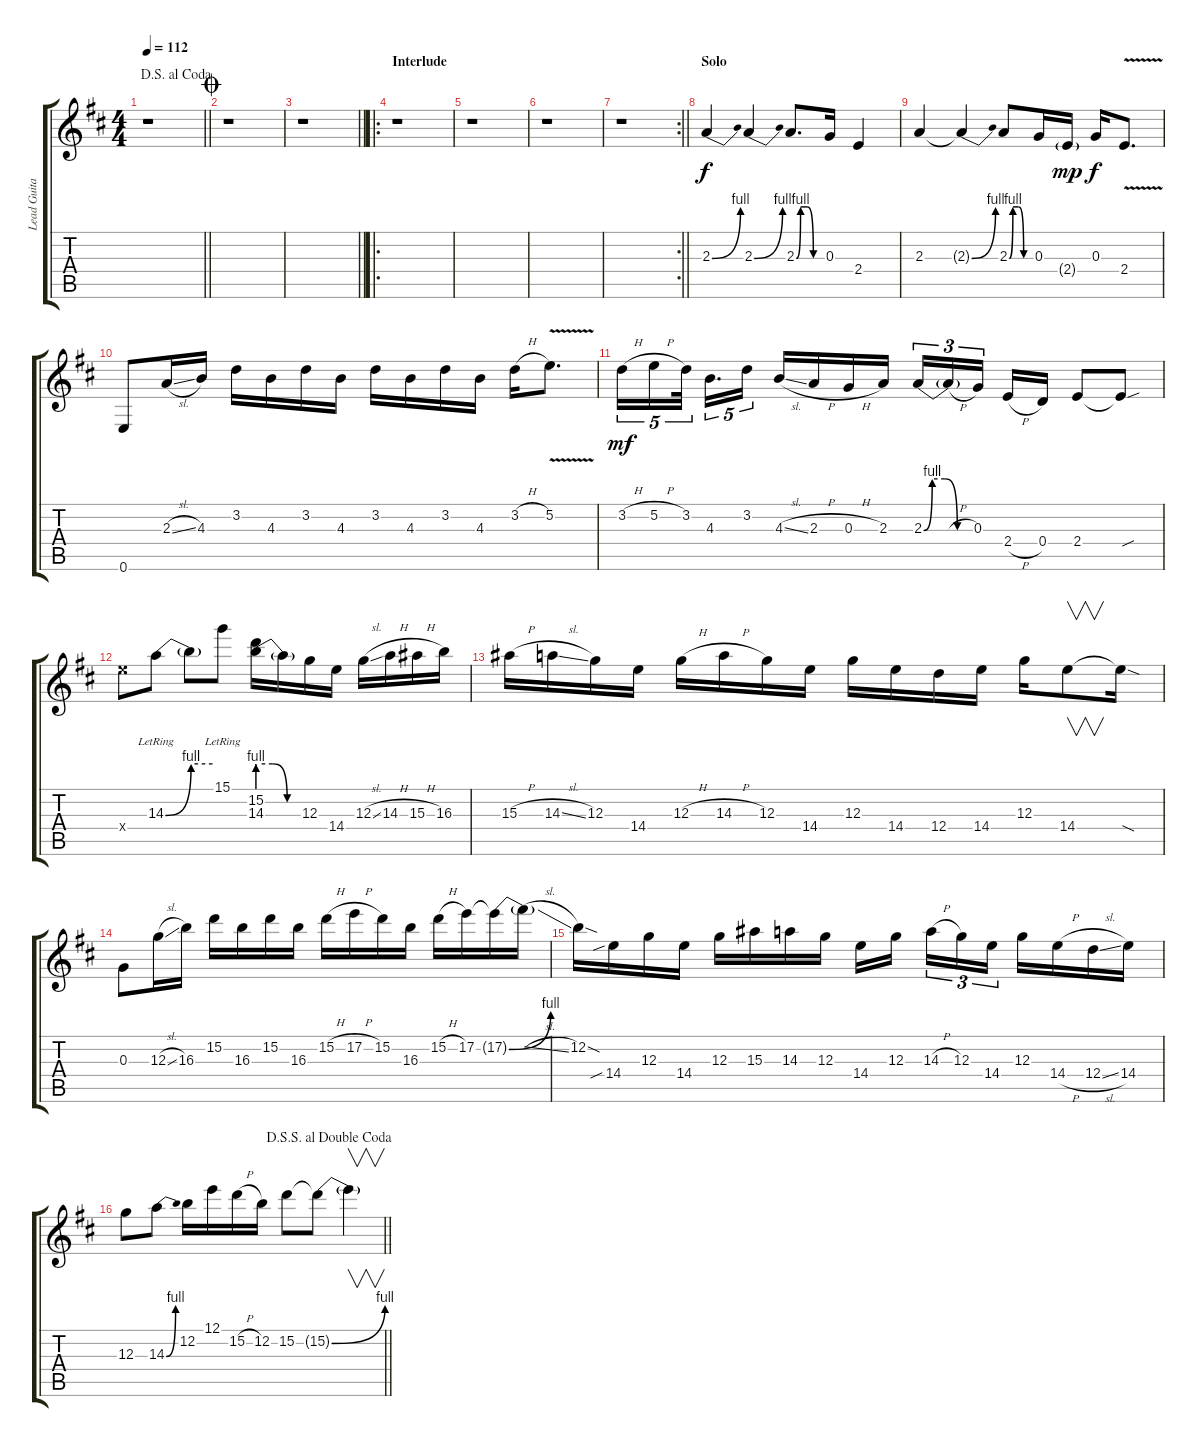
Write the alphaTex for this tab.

\track ("Lead Guitar" "Lead Guita") {instrument overdrivenguitar}
\staff {score tabs}
\tuning (E4 B3 G3 D3 A2 E2) {hide}
\ts (4 4)
\jump dalsegnoalcoda
\tempo 112
\clef g2
\barLineRight lightlight
\ks d
r.1{dy f} |
\jump coda
r.1 |
\barLineRight lightlight
r.1 |
\ro
\section ("" "Interlude")
r.1 |
r.1 |
r.1 |
\rc 2
\barLineRight lightlight
r.1 |
\section ("" "Solo")
2.3{be (bend 0 0 60 4)}.4 2.3{be (bend 0 0 60 4)}.4 2.3{be (custom 0 0 10 4 25 4 40 0 60 0)}.8{d} 0.3.16 2.4.4 |
2.3.4 2.3{be (bend 0 0 60 4) t}.4 2.3{be (custom 0 0 10 4 25 4 40 0 60 0)}.8 0.3.16 2.4{g}.16{dy mp} 0.3.16{dy f} 2.4{v}.8{d} |
0.6.8 2.3{sl}.16 4.3.16 3.2.16 4.3.16 3.2.16 4.3.16 3.2.16 4.3.16 3.2.16 4.3.16 3.2{h}.16 5.2{v}.8{d} |
3.2{h}.16{tu (5 4) dy mf} 5.2{h}.16{tu (5 4)} 3.2.32{tu (5 4) beam splitsecondary} 4.3.16{d tu (5 4)} 3.2.16{tu (5 4)} 4.3{sl}.16 2.3{h}.16 0.3{h}.16 2.3.16 2.3{be (custom 0 0 10 4 25 4 40 0 60 0)}.16{tu (3 2)} 2.3{h t}.16{tu (3 2)} 0.3.16{tu (3 2) beam splitsecondary} 2.4{h}.16 0.4.16 2.4.8 2.4{sou t}.8 |
14.4{x}.8 14.3{be (bend 0 0 60 4) lr}.8 14.3{be (hold 0 4 60 4) t}.8 15.1{lr}.8 (15.2 14.3{be (custom 0 4 20 4 40 0 60 0)}).16 14.3{t}.16 12.3.16 14.4.16 12.3{sl}.16 14.3{h}.16 15.3{h}.16 16.3.16 |
15.3{h}.16 14.3{sl}.16 12.3.16 14.4.16 12.3{h}.16 14.3{h}.16 12.3.16 14.4.16 12.3.16 14.4.16 12.4.16 14.4.16 12.3.16 14.4.8{v} 14.4{sod t}.16 |
0.3.8 12.3{sl}.16 16.3.16 15.2.16 16.3.16 15.2.16 16.3.16 15.2{h}.16 17.2{h}.16 15.2.16 16.3.16 15.2{h}.16 17.2.16 17.2{be (bend 0 0 60 4) t}.16 17.2{sl t}.16 |
12.2{sod}.16 14.4{sib}.16 12.3.16 14.4.16 12.3.16 15.3.16 14.3.16 12.3.16 14.4.16 12.3.16{beam splitsecondary} 14.3{h}.16{tu (3 2)} 12.3.16{tu (3 2)} 14.4.16{tu (3 2)} 12.3.16 14.4{h}.16 12.4{sl}.16 14.4.16 |
\jump dalsegnosegnoaldoublecoda
\barLineRight lightlight
12.3.8 14.3{be (bend 0 0 60 4)}.8 12.2.16 12.1.16 15.2{h}.16 12.2.16 15.2.8 15.2{be (bend 0 0 60 4) t}.8 15.2{t}.4{v}
